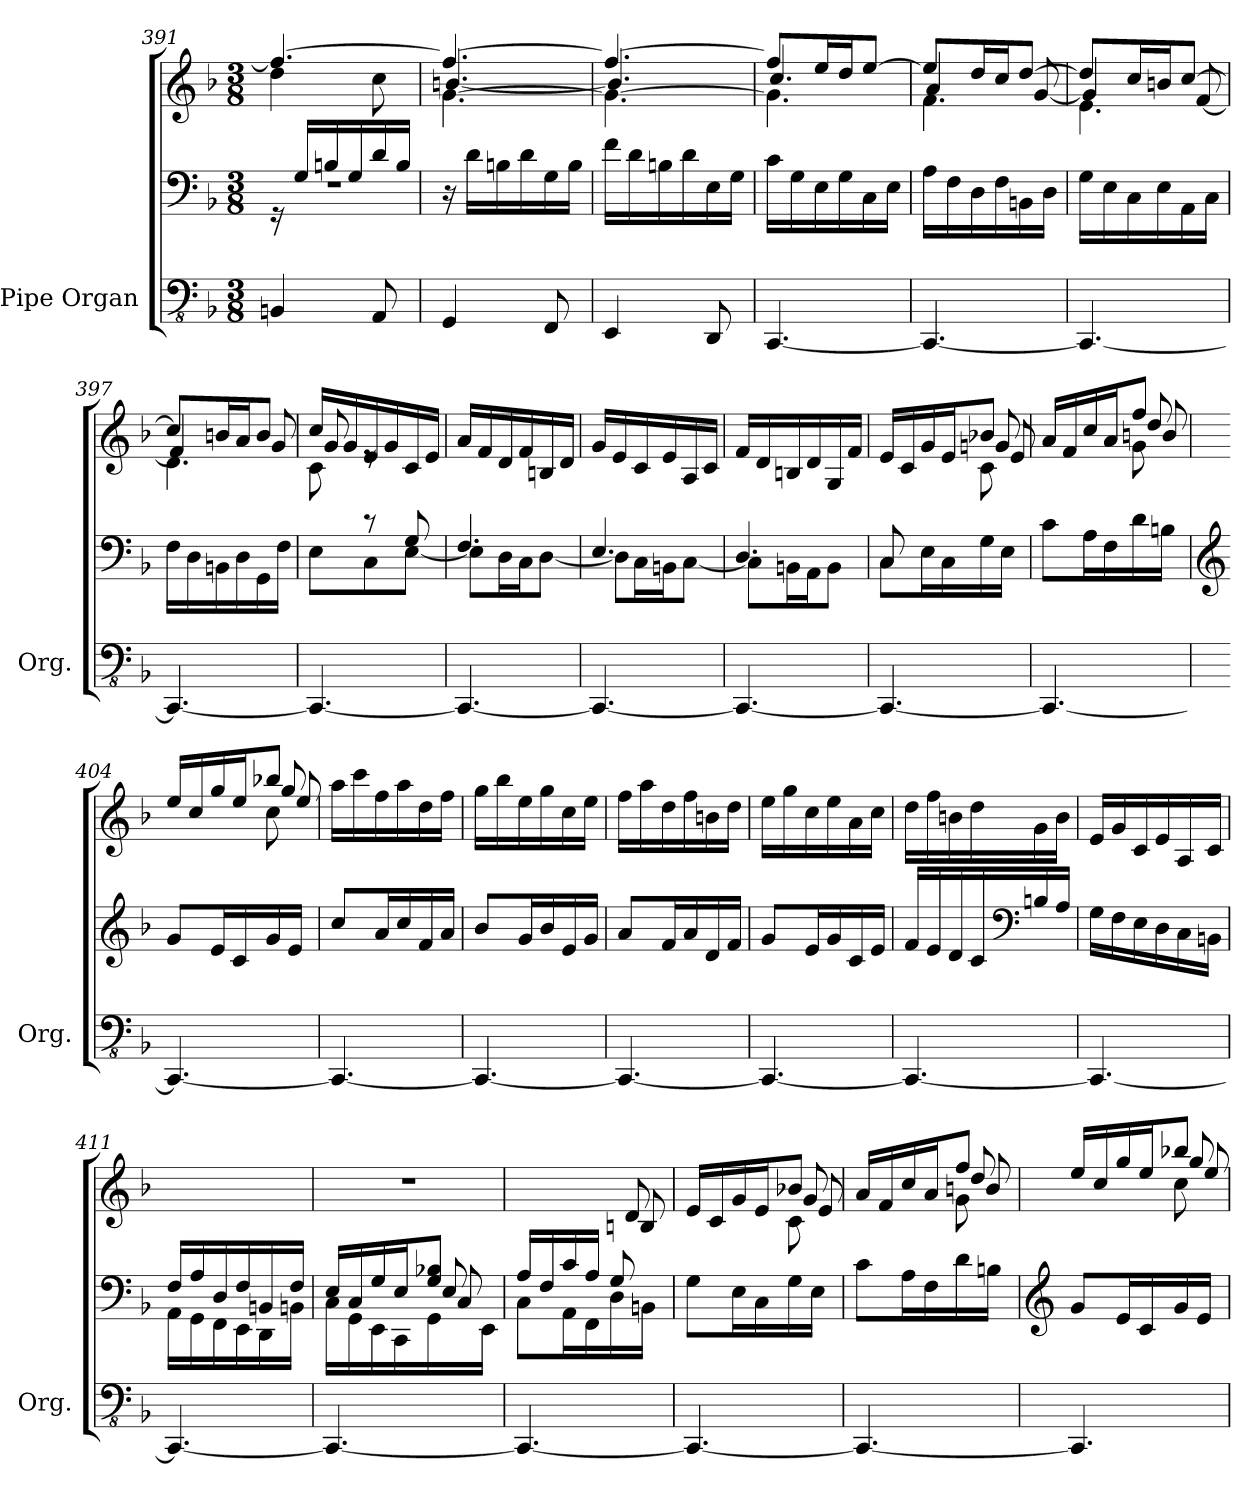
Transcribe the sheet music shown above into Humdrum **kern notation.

**kern	**kern	**kern
*part1	*part1	*part1
*staff3	*staff2	*staff1
*I"Pipe Organ	*	*
*I'Org.	*	*
*clefFv4	*clefF4	*clefG2
*k[b-]	*k[b-]	*k[b-]
*M3/8	*M3/8	*M3/8
=391	=391	=391
*	*^	*^
4BBBn/	16rGG	4.rF	4.ff/_	4dd\
.	16G/LL	.	.	.
.	16Bn/	.	.	.
.	16G/	.	.	.
8AAA/	16d/	.	.	8cc\
.	16B/JJ	.	.	.
*	*v	*v	*	*
=392	=392	=392	=392
*	*	*	*^
4GGG/	16r	4.ff/_	[4.bn/	[4.g\
.	16d\LL	.	.	.
.	16Bn\	.	.	.
.	16d\	.	.	.
8FFF/	16G\	.	.	.
.	16B\JJ	.	.	.
=393	=393	=393	=393	=393
4EEE/	16f\LL	4.ff/_	4.b/]	4.g\_
.	16d\	.	.	.
.	16Bn\	.	.	.
.	16d\	.	.	.
8DDD/	16E\	.	.	.
.	16G\JJ	.	.	.
=394	=394	=394	=394	=394
[4.CCC/	16c\LL	8ff/L]	4.cc/	4.g\]
.	16G\	.	.	.
.	16E\	16ee/L	.	.
.	16G\	16dd/J	.	.
.	16C\	[8ee/J	.	.
.	16E\JJ	.	.	.
=395	=395	=395	=395	=395
4.CCC/_	16A\LL	8ee/L]	4a/	4.f\
.	16F\	.	.	.
.	16D\	16dd/L	.	.
.	16F\	16cc/J	.	.
.	16BBn\	[8dd/J	[8g/	.
.	16D\JJ	.	.	.
!!LO:PB:g=z	!!	!!
=396	=396	=396	=396	=396
4.CCC/_	16G\LL	8dd/L]	4g/]	4.e\
.	16E\	.	.	.
.	16C\	16cc/L	.	.
.	16E\	16bn/J	.	.
.	16AA\	[8cc/J	[8f/	.
.	16C\JJ	.	.	.
=397	=397	=397	=397	=397
4.CCC/_	16F\LL	8cc/L]	4f/]	4.d\
.	16D\	.	.	.
.	16BBn\	16bn/L	.	.
.	16D\	16a/J	.	.
.	16GG\	8b/J	8g/	.
.	16F\JJ	.	.	.
=398	=398	=398	=398	=398
*	*^	*	*	*
4.CCC/_	4ryy	8E\L	16cc/LL	8g/	8c\
.	.	.	16g/	.	.
.	.	8C\	16e/	8re	8rGG
.	.	.	16g/	.	.
.	8G/	[8E\J	16c/	8ryy	8ryy
.	.	.	16e/JJ	.	.
*	*	*	*v	*v	*v
=399	=399	=399	=399
4.CCC/_	4.F/	8E\L]	16a/LL
.	.	.	16f/
.	.	16D\L	16d/
.	.	16C\J	16f/
.	.	[8D\J	16Bn/
.	.	.	16d/JJ
=400	=400	=400	=400
4.CCC/_	4.E/	8D\L]	16g/LL
.	.	.	16e/
.	.	16C\L	16c/
.	.	16BBn\J	16e/
.	.	[8C\J	16A/
.	.	.	16c/JJ
=401	=401	=401	=401
4.CCC/_	4.D/	8C\L]	16f/LL
.	.	.	16d/
.	.	16BBn\L	16Bn/
.	.	16AA\J	16d/
.	.	8BB\J	16G/
.	.	.	16f/JJ
=402	=402	=402	=402
*	*	*	*^
*	*	*	*	*^
*	*	*	*	*	*^
4.CCC/_	8C/	8C\L	16e/LL	4ryy	4ryy	4ryy
.	.	.	16c/	.	.	.
.	4ryy	16E\L	16g/	.	.	.
.	.	16C\	16e/J	.	.	.
.	.	16G\	8b-X/J	8gn/	8e/	8c\
.	.	16E\JJ	.	.	.	.
*	*v	*v	*	*	*	*
=403	=403	=403	=403	=403	=403
4.CCC/_	8c\L	16a/LL	4ryy	4ryy	4ryy
.	.	16f/	.	.	.
.	16A\L	16cc/	.	.	.
.	16F\	16a/J	.	.	.
.	16d\	8ff/J	8dd/	8bn/	8g\
.	16Bn\JJ	.	.	.	.
!!LO:PB:g=z	!!	!!	!!
=404	=404	=404	=404	=404	=404
*	*clefG2	*	*	*	*
4.CCC/_	8g/L	16ee/LL	4ryy	4ryy	4ryy
.	.	16cc/	.	.	.
.	16e/L	16gg/	.	.	.
.	16c/	16ee/J	.	.	.
.	16g/	8bb-X/J	8gg/	8ee/	8cc\
.	16e/JJ	.	.	.	.
*	*	*v	*v	*v	*v
=405	=405	=405
4.CCC/_	8cc/L	16aa\LL
.	.	16ccc\
.	16a/L	16ff\
.	16cc/	16aa\
.	16f/	16dd\
.	16a/JJ	16ff\JJ
=406	=406	=406
4.CCC/_	8b-/L	16gg\LL
.	.	16bb-\
.	16g/L	16ee\
.	16b-/	16gg\
.	16e/	16cc\
.	16g/JJ	16ee\JJ
=407	=407	=407
4.CCC/_	8a/L	16ff\LL
.	.	16aa\
.	16f/L	16dd\
.	16a/	16ff\
.	16d/	16bn\
.	16f/JJ	16dd\JJ
=408	=408	=408
4.CCC/_	8g/L	16ee\LL
.	.	16gg\
.	16e/L	16cc\
.	16g/	16ee\
.	16c/	16a\
.	16e/JJ	16cc\JJ
=409	=409	=409
4.CCC/_	16f/LL	16dd\LL
.	16e/	16ff\
.	16d/	16bn\
.	16c/	16dd\
*	*clefF4	*
.	16Bn\	16g\
.	16A\JJ	16b\JJ
=410	=410	=410
4.CCC/_	16G\LL	16e/LL
.	16F\	16g/
.	16E\	16c/
.	16D\	16e/
.	16C\	16A/
.	16BBn\JJ	16c/JJ
=411	=411	=411
*	*^	*
4.CCC/_	16F/LL	16AA\LL	4.ryy
.	16A/	16GG\	.
.	16D/	16FF\	.
.	16F/	16EE\	.
.	16BBn/	16DD\	.
.	16F/JJ	16BBn\JJ	.
!!LO:PB:g=z
=412	=412	=412	=412
*	*^	*^	*
4.CCC/_	16E/LL	4ryy	4ryy	16C\LL	4.r
.	16C/	.	.	16GG\	.
.	16G/	.	.	16EE\	.
.	16E/J	.	.	16CC\	.
.	8G/ 8B-X/J	8E/	8C/	16GG\	.
.	.	.	.	16EE\JJ	.
*	*	*v	*v	*v	*
=413	=413	=413	=413
*	*	*	*^
*	*	*	*	*^
4.CCC/_	16A/LL	8C\L	16d/LLyy	4ryy	4ryy
.	16F/	.	16d/yy	.	.
.	16c/	16AA\L	16d/yy	.	.
.	16A/JJ	16FF\	16d/Jyy	.	.
.	8G/	16D\	8f/J	8d/	8Bn/
.	.	16BBn\JJ	.	.	.
*	*v	*v	*	*	*
=414	=414	=414	=414	=414
*	*	*	*	*^
4.CCC/_	8G\L	16e/LL	4ryy	4ryy	4ryy
.	.	16c/	.	.	.
.	16E\L	16g/	.	.	.
.	16C\	16e/J	.	.	.
.	16G\	8b-X/J	8g/	8e/	8c\
.	16E\JJ	.	.	.	.
=415	=415	=415	=415	=415	=415
4.CCC/_	8c\L	16a/LL	4ryy	4ryy	4ryy
.	.	16f/	.	.	.
.	16A\L	16cc/	.	.	.
.	16F\	16a/J	.	.	.
.	16d\	8ff/J	8dd/	8bn/	8g\
.	16Bn\JJ	.	.	.	.
=416	=416	=416	=416	=416	=416
*	*clefG2	*	*	*	*
4.CCC/]	8g/L	16ee/LL	4ryy	4ryy	4ryy
.	.	16cc/	.	.	.
.	16e/L	16gg/	.	.	.
.	16c/	16ee/J	.	.	.
.	16g/	8bb-X/J	8gg/	8ee/	8cc\
.	16e/JJ	.	.	.	.
*	*	*v	*v	*v	*v
=	=	=
*-	*-	*-
